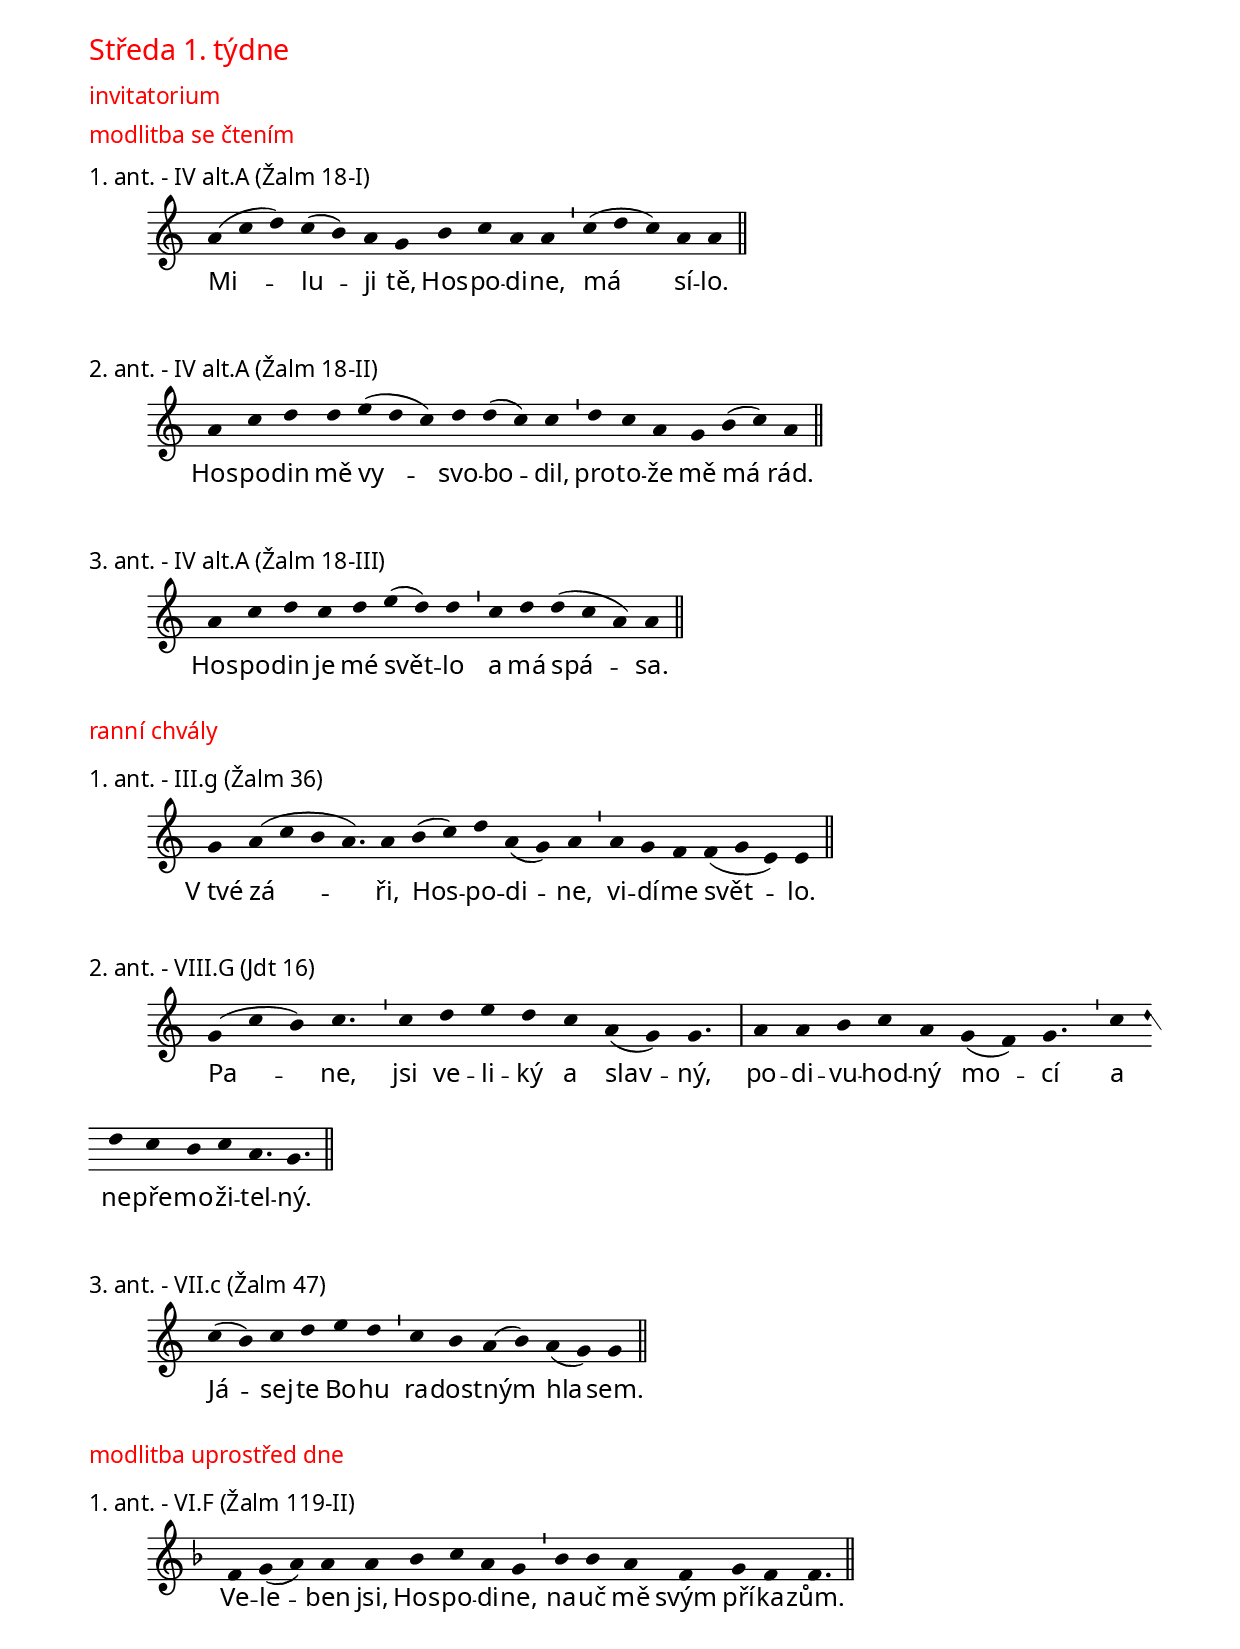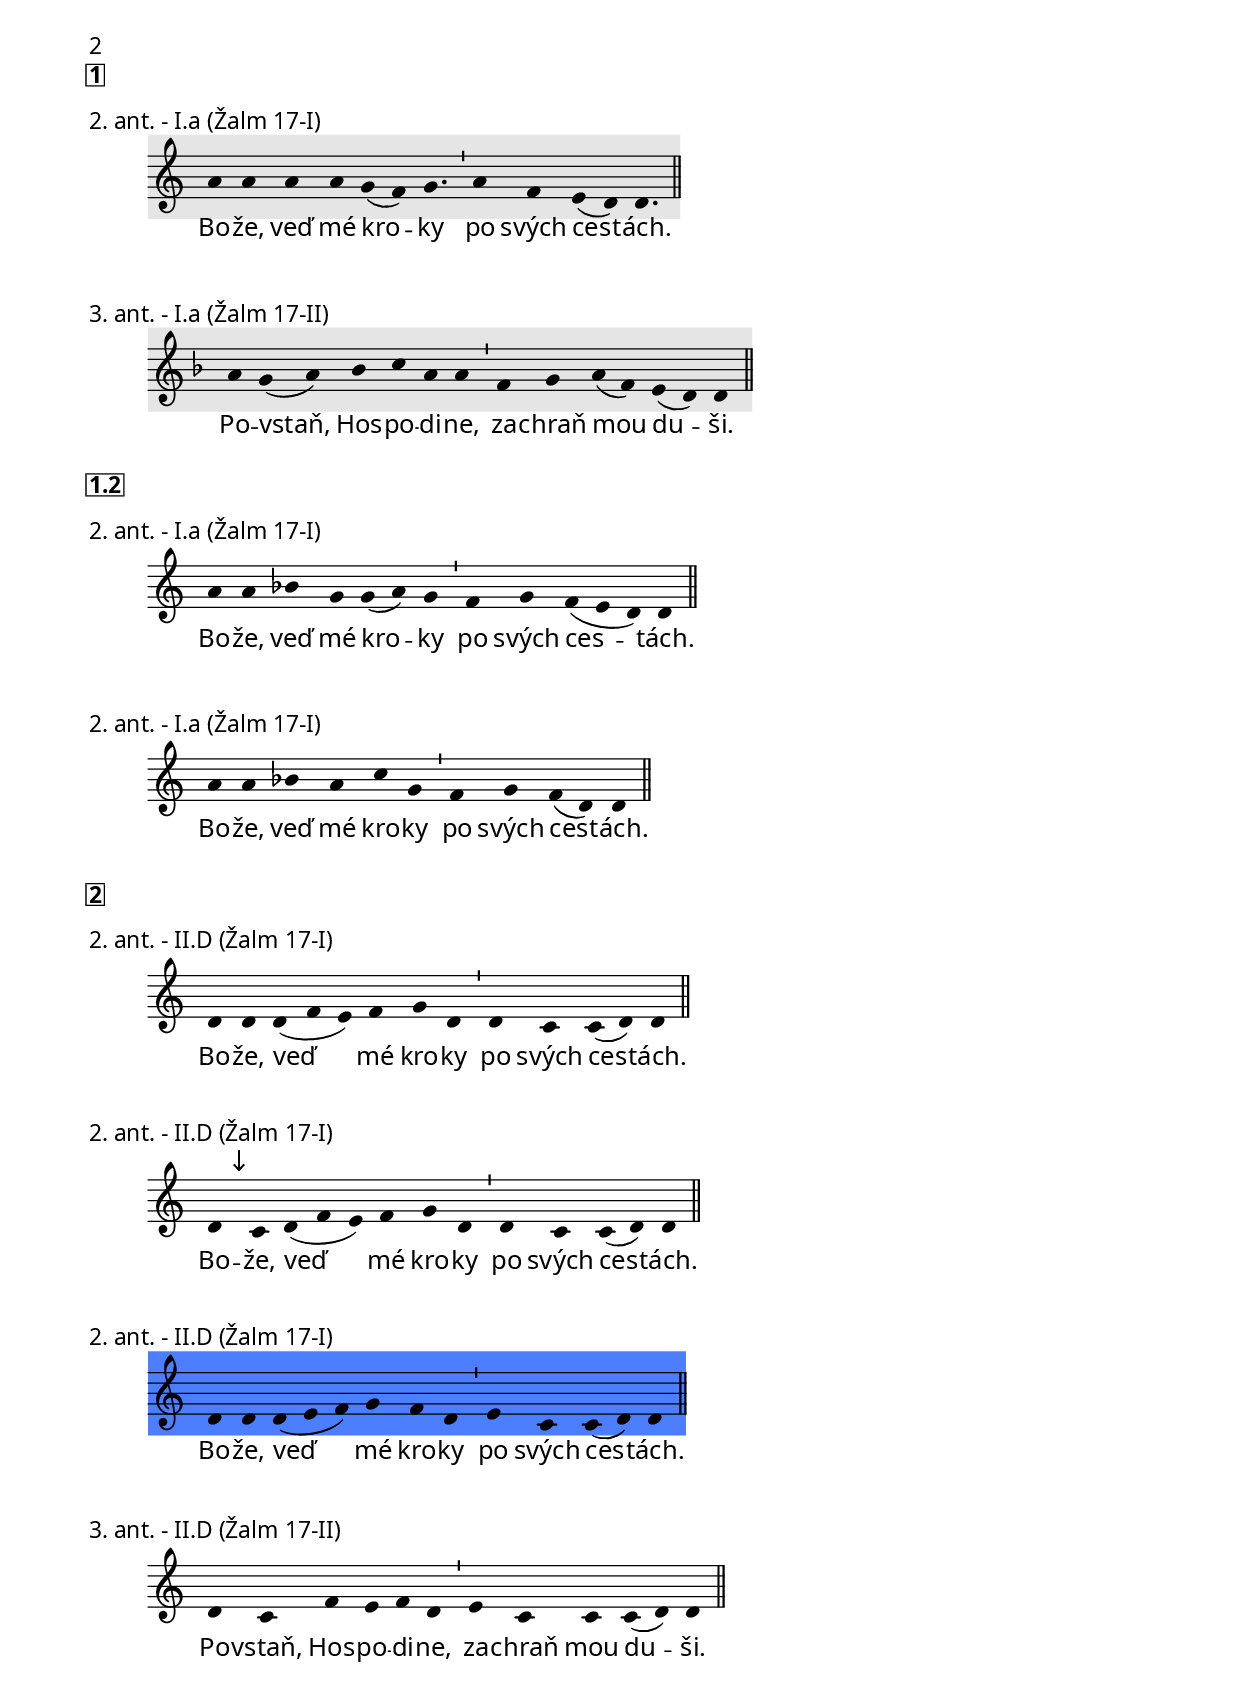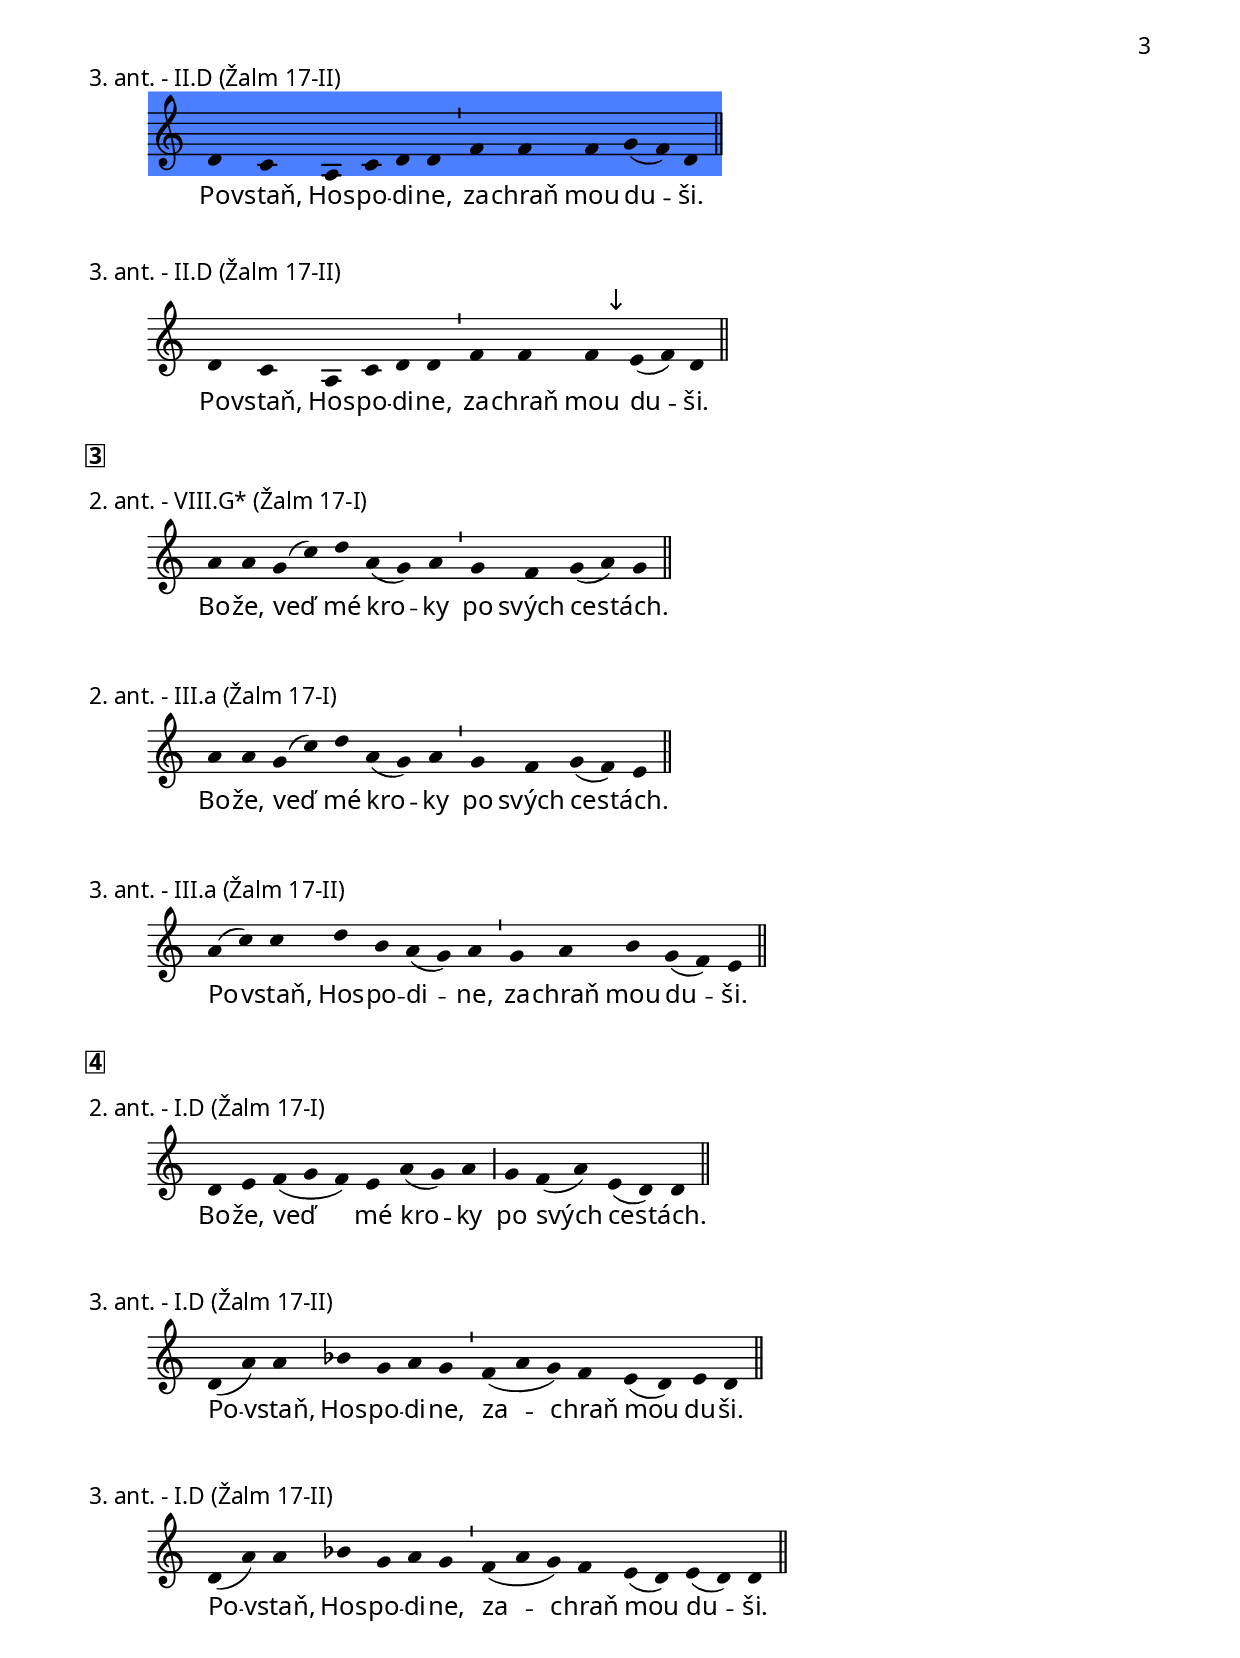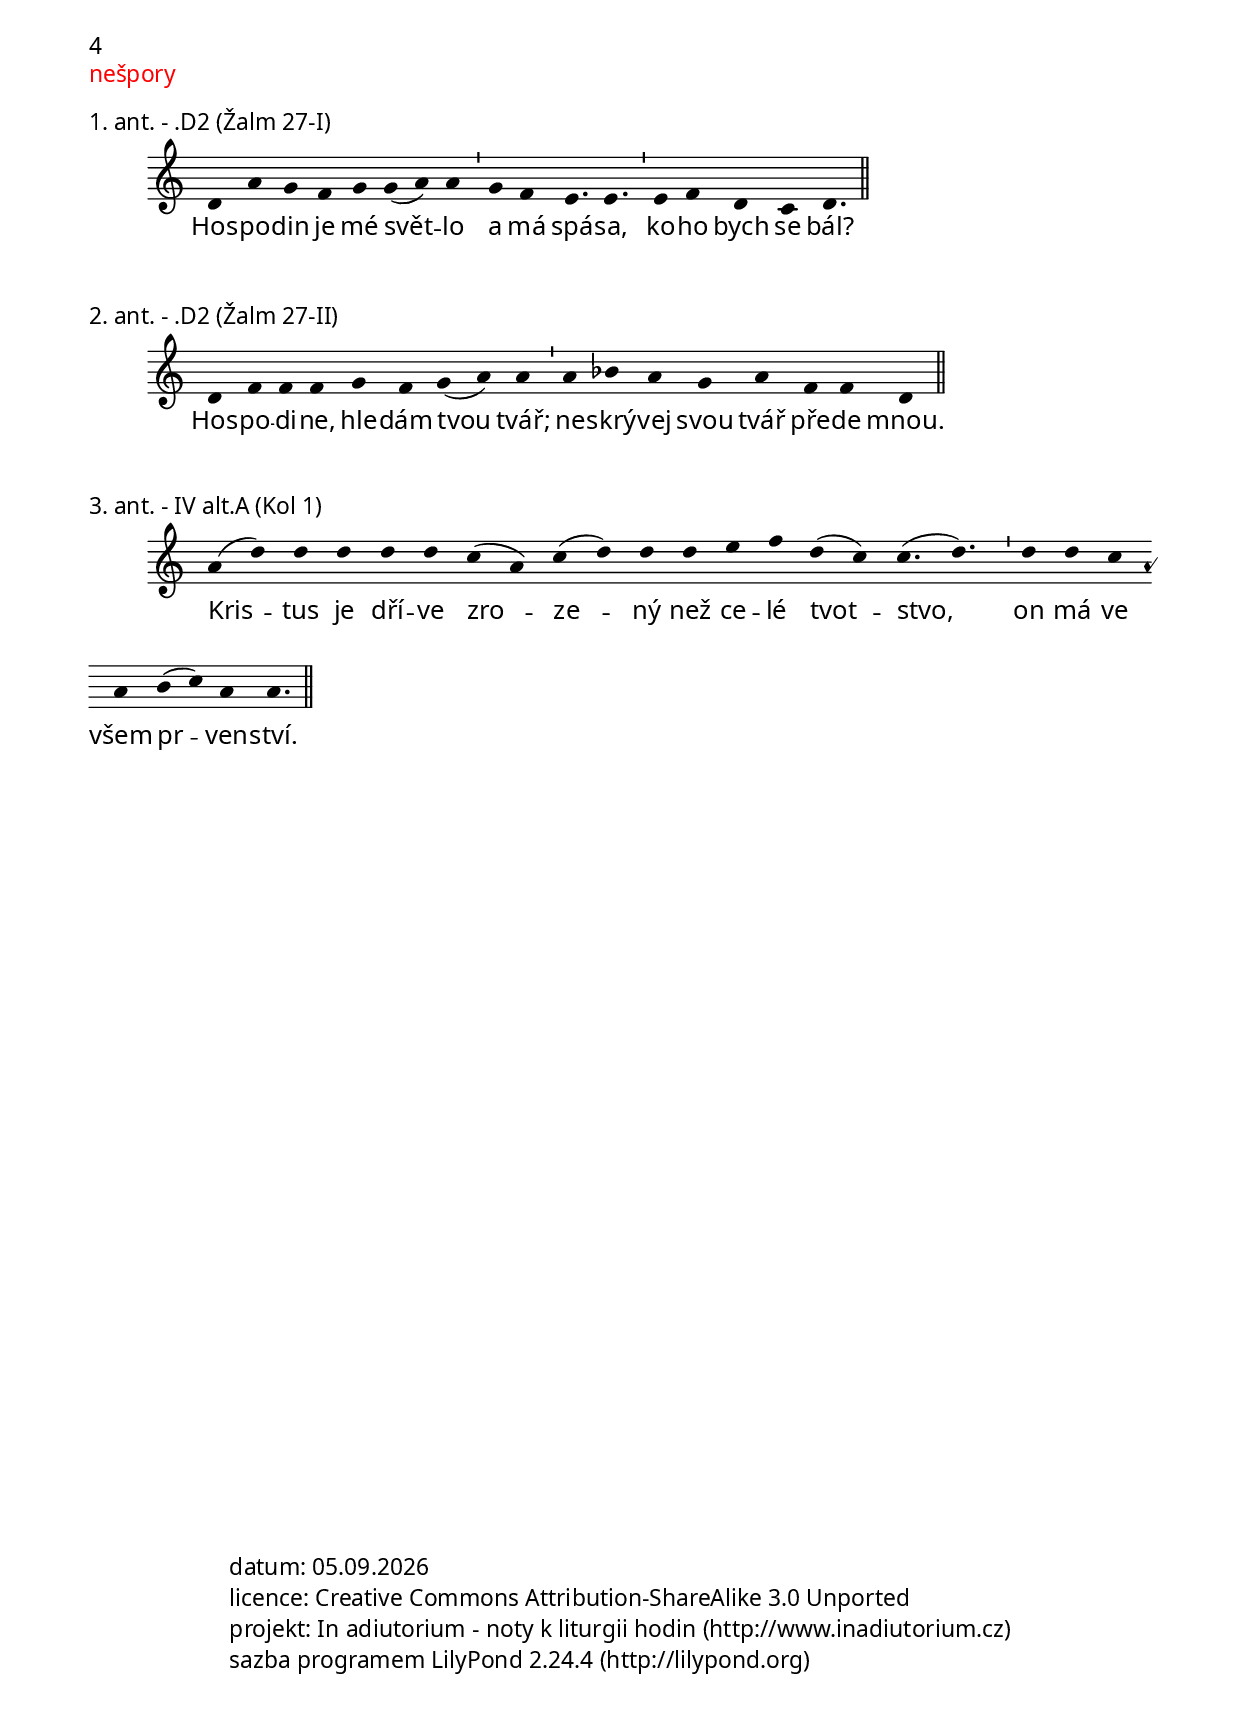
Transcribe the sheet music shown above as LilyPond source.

\include "../spolecne.ly"

\markup {\nadpisDen {Středa 1. týdne}}

\markup {\nadpisHodinka {"invitatorium"}}

% \score { \tIstredaInvitatorium }

\markup {\nadpisHodinka {"modlitba se čtením"}}

\score {
  \relative c'' {
    \choralniRezim
    a4( c d) c( b) a g b c a a \barMin
    c( d c) a a \barFinalis
  }
  \addlyrics {
    Mi -- lu -- ji tě, Hos -- po -- di -- ne,
    má sí -- lo.
  }
  \header {
    quid = "1. ant."
    modus = "IV alt"
    differentia = "A" 
    psalmus = "Žalm 18-I"
    id = ""
    piece = \markup {\sestavTitulek}
  }
}

\score {
  \relative c'' {
    \choralniRezim
    a c d d e( d c) d d( c) c \barMin 
    d c a g b( c) a \barFinalis
  }
  \addlyrics {
    Hos -- po -- din mě vy -- svo -- bo -- dil,
    pro -- to -- že mě má rád.
  }
  \header {
    quid = "2. ant."
    modus = "IV alt"
    differentia = "A" 
    psalmus = "Žalm 18-II"
    id = ""
    piece = \markup {\sestavTitulek}
  }
}

\score {
  \relative c'' {
    \choralniRezim
    a4 c d c d e( d) d \barMin 
    c d d( c a) a \barFinalis
  }
  \addlyrics {
    Hos -- po -- din je mé svět -- lo
    a má spá -- sa.
  }
  \header {
    quid = "3. ant."
    modus = "IV alt"
    differentia = "A" 
    psalmus = "Žalm 18-III"
    id = ""
    piece = \markup {\sestavTitulek}
  }
}

\markup {\nadpisHodinka {"ranní chvály"}}

\score {
  \relative c'' {
    \choralniRezim
    g4 a( c b a4.) a4 b( c) d a( g) a \barMin a4 g f f( g e) e \barFinalis
  }
  \addlyrics {
    V_tvé zá -- ři, Hos -- po -- di -- ne, vi -- dí -- me svět -- lo.
  }
  \header {
    quid = "1. ant."
    modus = "III"
    differentia = "g" 
    psalmus = "Žalm 36"
    id = "rch-ant1"
    piece = \markup {\sestavTitulek}
  }
}

\score {
  \relative c'' {
    \choralniRezim
    g4( c b) c4. \barMin c4 d e d c a( g) g4. \barMax
    a4 a b c a g( f) g4. \barMin c4 d c b c a4. g \barFinalis
  }
  \addlyrics {
    Pa -- ne, jsi ve -- li -- ký a slav -- ný,
    po -- di -- vu -- hod -- ný mo -- cí a ne -- pře -- mo -- ži -- tel -- ný.
  }
  \header {
    quid = "2. ant."
    modus = "VIII"
    differentia = "G" 
    psalmus = "Jdt 16"
    id = "rch-ant2"
    piece = \markup {\sestavTitulek}
  }
}

\score {
  \relative c'' {
    \choralniRezim
    c4( b) c d e d \barMin c b a( b) a( g) g \barFinalis
  }
  \addlyrics {
    Já -- sej -- te Bo -- hu ra -- dost -- ným hla -- sem.
  }
  \header {
    quid = "3. ant."
    modus = "VII"
    differentia = "c" 
    psalmus = "Žalm 47"
    id = "rch-ant3"
    piece = \markup {\sestavTitulek}
  }
}

% \score { \tIstredaAntBenedictus }

\markup {\nadpisHodinka {"modlitba uprostřed dne"}}

\score {
  \relative c' {
    \choralniRezim
    \key f\major
    f4 g( a) a a bes c a g \barMin bes bes a f g f f4. \barFinalis
  }
  \addlyrics {
    Ve -- le -- ben jsi, Hos -- po -- di -- ne, na -- uč mě svým pří -- ka -- zům.
  }
  \header {
    quid = "1. ant."
    modus = "VI"
    differentia = "F" 
    psalmus = "Žalm 119-II"
    id = "up-ant1"
    piece = \markup {\sestavTitulek}
  }
}

\pageBreak

\markup\nadpisSkupiny 1

\score {
  \relative c'' {
    \zvyraznovacSedy
    \choralniRezim
    a4 a a a g( f) g4. \barMin a4 f e( d) d4. \barFinalis
  }
  \addlyrics {
    Bo -- že, veď mé kro -- ky po svých ces -- tách.
  }
  \header {
    quid = "2. ant."
    modus = "I"
    differentia = "a" 
    psalmus = "Žalm 17-I"
    id = "up-ant2"
    piece = \markup {\sestavTitulek}
  }
}

\score {
  \relative c'' {
    \zvyraznovacSedy
    \choralniRezim
    \key f\major
    a4 g( a) bes c a a \barMin f g a( f) e( d) d \barFinalis
  }
  \addlyrics {
    Po -- vstaň, Hos -- po -- di -- ne, za -- chraň mou du -- ši.
  }
  \header {
    quid = "3. ant."
    modus = "I"
    differentia = "a" 
    psalmus = "Žalm 17-II"
    id = "up-ant3"
    piece = \markup {\sestavTitulek}
  }
}

\markup\nadpisSkupiny 1.2

\score {
  \relative c'' {
    \choralniRezim
    a4 a bes g g( a) g \barMin f g f( e d) d \barFinalis
  }
  \addlyrics {
    Bo -- že, veď mé kro -- ky po svých ces -- tách.
  }
  \header {
    quid = "2. ant."
    modus = "I"
    differentia = "a" 
    psalmus = "Žalm 17-I"
    id = "up-ant2"
    piece = \markup {\sestavTitulek}
  }
}

\score {
  \relative c'' {
    \choralniRezim
    a4 a bes a c g \barMin f g f( d) d \barFinalis
  }
  \addlyrics {
    Bo -- že, veď mé kro -- ky po svých ces -- tách.
  }
  \header {
    quid = "2. ant."
    modus = "I"
    differentia = "a" 
    psalmus = "Žalm 17-I"
    id = "up-ant2"
    piece = \markup {\sestavTitulek}
  }
}

\markup\nadpisSkupiny 2

\score {
  \relative c' {
    \choralniRezim
    d4 d d( f e) f g d \barMin d c c( d) d \barFinalis
  }
  \addlyrics {
    Bo -- že, veď mé kro -- ky po svých ces -- tách.
  }
  \header {
    quid = "2. ant."
    modus = "II"
    differentia = "D" 
    psalmus = "Žalm 17-I"
    id = "up-ant2"
    piece = \markup {\sestavTitulek}
  }
}

\score {
  \relative c' {
    \choralniRezim
    d4 \mark\sipka c d( f e) f g d \barMin d c c( d) d \barFinalis
  }
  \addlyrics {
    Bo -- že, veď mé kro -- ky po svých ces -- tách.
  }
  \header {
    quid = "2. ant."
    modus = "II"
    differentia = "D" 
    psalmus = "Žalm 17-I"
    id = "up-ant2"
    piece = \markup {\sestavTitulek}
  }
}

\score {
  \relative c' {
    \zvyraznovacModry
    \choralniRezim
    d4 d d( e f) g f d \barMin e c c( d) d \barFinalis
  }
  \addlyrics {
    Bo -- že, veď mé kro -- ky po svých ces -- tách.
  }
  \header {
    quid = "2. ant."
    modus = "II"
    differentia = "D" 
    psalmus = "Žalm 17-I"
    id = "up-ant2"
    piece = \markup {\sestavTitulek}
  }
}

\score {
  \relative c' {
    \choralniRezim
    d4 c f e f d \barMin e c c c( d) d \barFinalis
  }
  \addlyrics {
    Po -- vstaň, Hos -- po -- di -- ne, za -- chraň mou du -- ši.
  }
  \header {
    quid = "3. ant."
    modus = "II"
    differentia = "D" 
    psalmus = "Žalm 17-II"
    id = "up-ant3"
    piece = \markup {\sestavTitulek}
  }
}

\score {
  \relative c' {
    \zvyraznovacModry
    \choralniRezim
    d4 c a c d d \barMin f f f g( f) d \barFinalis
  }
  \addlyrics {
    Po -- vstaň, Hos -- po -- di -- ne, za -- chraň mou du -- ši.
  }
  \header {
    quid = "3. ant."
    modus = "II"
    differentia = "D" 
    psalmus = "Žalm 17-II"
    id = "up-ant3"
    piece = \markup {\sestavTitulek}
  }
}

\score {
  \relative c' {
    \choralniRezim
    d4 c a c d d \barMin f f f \mark\sipka e( f) d \barFinalis
  }
  \addlyrics {
    Po -- vstaň, Hos -- po -- di -- ne, za -- chraň mou du -- ši.
  }
  \header {
    quid = "3. ant."
    modus = "II"
    differentia = "D" 
    psalmus = "Žalm 17-II"
    id = "up-ant3"
    piece = \markup {\sestavTitulek}
  }
}

\markup\nadpisSkupiny 3

\score {
  \relative c'' {
    \choralniRezim
    a4 a g( c) d a( g) a \barMin g f g( a) g \barFinalis
  }
  \addlyrics {
    Bo -- že, veď mé kro -- ky po svých ces -- tách.
  }
  \header {
    quid = "2. ant."
    modus = "VIII"
    differentia = "G*" 
    psalmus = "Žalm 17-I"
    id = "up-ant2"
    piece = \markup {\sestavTitulek}
  }
}

\score {
  \relative c'' {
    \choralniRezim
    a4 a g( c) d a( g) a \barMin g f g( f) e \barFinalis
  }
  \addlyrics {
    Bo -- že, veď mé kro -- ky po svých ces -- tách.
  }
  \header {
    quid = "2. ant."
    modus = "III"
    differentia = "a" 
    psalmus = "Žalm 17-I"
    id = "up-ant2"
    piece = \markup {\sestavTitulek}
  }
}

\score {
  \relative c'' {
    \choralniRezim
    a4( c) c d b a( g) a \barMin g a b g( f) e \barFinalis
  }
  \addlyrics {
    Po -- vstaň, Hos -- po -- di -- ne, za -- chraň mou du -- ši.
  }
  \header {
    quid = "3. ant."
    modus = "III"
    differentia = "a" 
    psalmus = "Žalm 17-II"
    id = "up-ant3"
    piece = \markup {\sestavTitulek}
  }
}

\markup\nadpisSkupiny 4

\score {
  \relative c' {
    \choralniRezim
    d4 e f( g f) e a( g) a \barMaior g f( a) e( d) d \barFinalis
  }
  \addlyrics {
    Bo -- že, veď mé kro -- ky po svých ces -- tách.
  }
  \header {
    quid = "2. ant."
    modus = "I"
    differentia = "D" 
    psalmus = "Žalm 17-I"
    id = "up-ant2"
    piece = \markup {\sestavTitulek}
  }
}

\score {
  \relative c' {
    \choralniRezim
    d4( a') a bes g a g \barMin f( a g) f e( d) e d \barFinalis
  }
  \addlyrics {
    Po -- vstaň, Hos -- po -- di -- ne, za -- chraň mou du -- ši.
  }
  \header {
    quid = "3. ant."
    modus = "I"
    differentia = "D" 
    psalmus = "Žalm 17-II"
    id = "up-ant3"
    piece = \markup {\sestavTitulek}
  }
}

\score {
  \relative c' {
    \choralniRezim
    d4( a') a bes g a g \barMin f( a g) f e( d) e( d) d \barFinalis
  }
  \addlyrics {
    Po -- vstaň, Hos -- po -- di -- ne, za -- chraň mou du -- ši.
  }
  \header {
    quid = "3. ant."
    modus = "I"
    differentia = "D" 
    psalmus = "Žalm 17-II"
    id = "up-ant3"
    piece = \markup {\sestavTitulek}
  }
}

\pageBreak

\markup {\nadpisHodinka {"nešpory"}}

\score {
  \relative c' {
    \choralniRezim
    d4 a' g f g g( a) a \barMin g f e4. e \barMin
    e4 f d c d4. \barFinalis
  }
  \addlyrics {
    Hos -- po -- din je mé svět -- lo a má spá -- sa, 
    ko -- ho bych se bál?
  }
  \header {
    quid = "1. ant."
    tonus = "I"
    differentia = "D2" 
    psalmus = "Žalm 27-I"
    id = "ne-ant1"
    piece = \markup {\sestavTitulek}
  }
}

\score {
  \relative c' {
    \choralniRezim
    d4 f f f g f g( a) a \barMin
    a bes a g a f f d \barFinalis
  }
  \addlyrics {
    Hos -- po -- di -- ne, hle -- dám tvou tvář;
    ne -- skrý -- vej svou tvář pře -- de mnou.
  }
  \header {
    quid = "2. ant."
    tonus = "I"
    differentia = "D2" 
    psalmus = "Žalm 27-II"
    id = "ne-ant2"
    piece = \markup {\sestavTitulek}
  }
}

%tIstredaNespAntIII = 
\score {
  \relative c'' {
    \choralniRezim
    a4( d) d d d d c( a) c( d) d d e f d( c) c4.( d) \barMin
    d4 d c a b( c) a a4. \barFinalis
  }
  \addlyrics {
    Kris -- tus je dří -- ve zro -- ze -- ný než ce -- lé tvot -- stvo,
    on má ve všem pr -- ven -- ství.
  }
  \header {
    quid = "3. ant."
    modus = "IV alt"
    differentia = "A" 
    psalmus = "Kol 1"
    id = "ne-ant3"
    piece = \markup {\sestavTitulek}
  }
}

%\score { \tIstredaNespAntIII }

%\score { \tIstredaAntMagnificat }